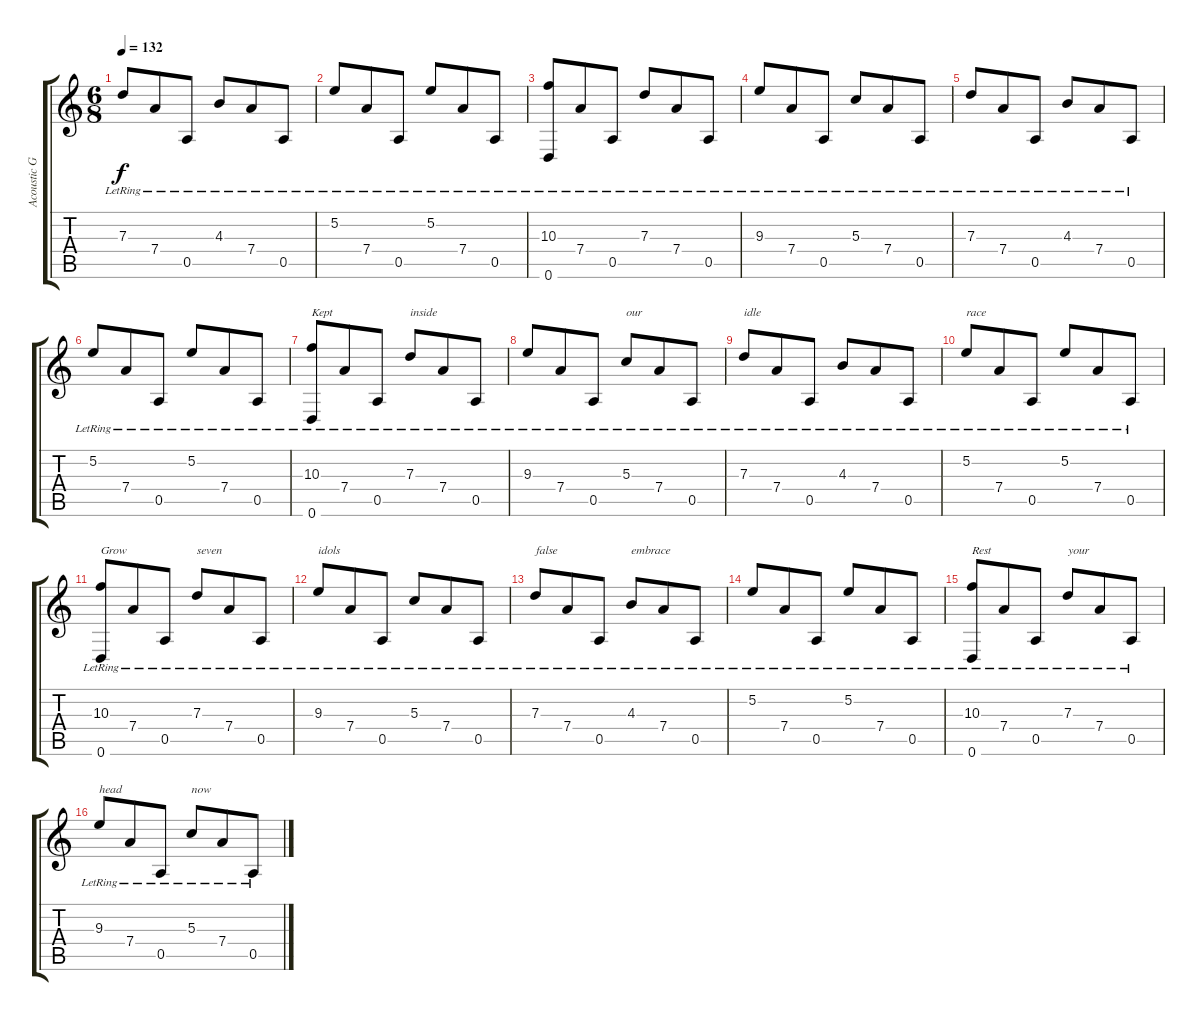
\track ("Acoustic Guitar" "Acoustic G") {instrument acousticguitarnylon}
\staff {score tabs}
\tuning (E4 B3 G3 D3 A2 D2) {hide}
\ts (6 8)
\tempo 132
\clef g2
\ks aminor
7.3{lr}.8{dy f} 7.4{lr}.8 0.5{lr}.8 4.3{lr}.8 7.4{lr}.8 0.5{lr}.8 |
5.2{lr}.8 7.4{lr}.8 0.5{lr}.8 5.2{lr}.8 7.4{lr}.8 0.5{lr}.8 |
(10.3{lr} 0.6{lr}).8 7.4{lr}.8 0.5{lr}.8 7.3{lr}.8 7.4{lr}.8 0.5{lr}.8 |
9.3{lr}.8 7.4{lr}.8 0.5{lr}.8 5.3{lr}.8 7.4{lr}.8 0.5{lr}.8 |
7.3{lr}.8 7.4{lr}.8 0.5{lr}.8 4.3{lr}.8 7.4{lr}.8 0.5{lr}.8 |
5.2{lr}.8 7.4{lr}.8 0.5{lr}.8 5.2{lr}.8 7.4{lr}.8 0.5{lr}.8 |
(10.3{lr} 0.6{lr}).8{txt "Kept"} 7.4{lr}.8 0.5{lr}.8 7.3{lr}.8{txt "inside"} 7.4{lr}.8 0.5{lr}.8 |
9.3{lr}.8 7.4{lr}.8 0.5{lr}.8 5.3{lr}.8{txt "our"} 7.4{lr}.8 0.5{lr}.8 |
7.3{lr}.8{txt "idle"} 7.4{lr}.8 0.5{lr}.8 4.3{lr}.8 7.4{lr}.8 0.5{lr}.8 |
5.2{lr}.8{txt "race"} 7.4{lr}.8 0.5{lr}.8 5.2{lr}.8 7.4{lr}.8 0.5{lr}.8 |
(10.3{lr} 0.6{lr}).8{txt "Grow"} 7.4{lr}.8 0.5{lr}.8 7.3{lr}.8{txt "seven"} 7.4{lr}.8 0.5{lr}.8 |
9.3{lr}.8{txt "idols"} 7.4{lr}.8 0.5{lr}.8 5.3{lr}.8 7.4{lr}.8 0.5{lr}.8 |
7.3{lr}.8{txt "false"} 7.4{lr}.8 0.5{lr}.8 4.3{lr}.8{txt "embrace"} 7.4{lr}.8 0.5{lr}.8 |
5.2{lr}.8 7.4{lr}.8 0.5{lr}.8 5.2{lr}.8 7.4{lr}.8 0.5{lr}.8 |
(10.3{lr} 0.6{lr}).8{txt "Rest"} 7.4{lr}.8 0.5{lr}.8 7.3{lr}.8{txt "your"} 7.4{lr}.8 0.5{lr}.8 |
9.3{lr}.8{txt "head"} 7.4{lr}.8 0.5{lr}.8 5.3{lr}.8{txt "now"} 7.4{lr}.8 0.5{lr}.8
